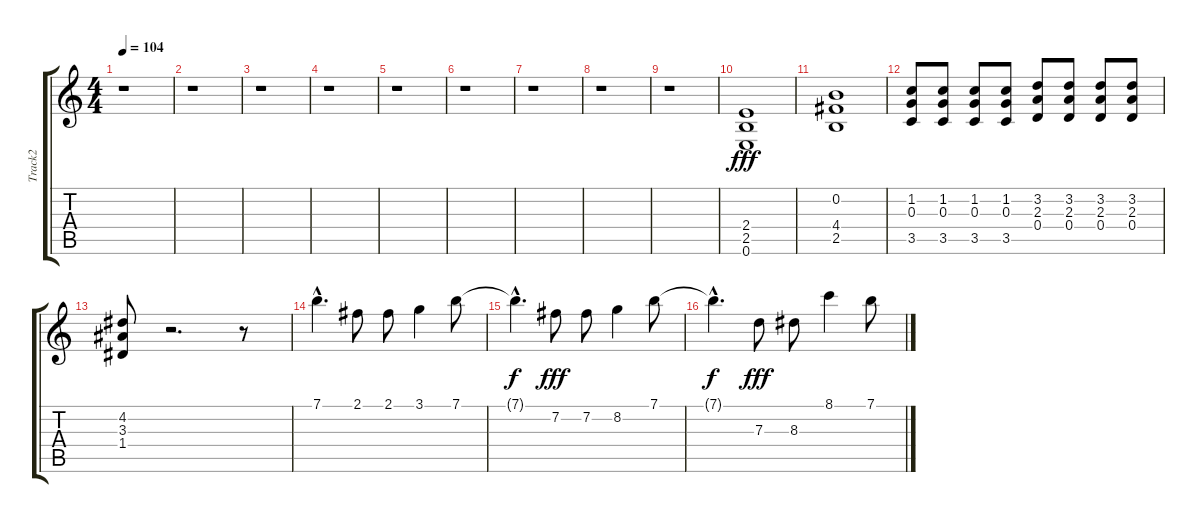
\track ("Track2" "Track2") {instrument electricguitarclean}
\staff {score tabs}
\tuning (E4 B3 G3 D3 A2 E2) {hide}
\ts (4 4)
\tempo 104
\clef g2
\ks c
r.1{dy fff} |
r.1 |
r.1 |
r.1 |
r.1 |
r.1 |
r.1 |
r.1 |
r.1 |
(2.4 2.5 0.6).1 |
(0.2 4.4 2.5).1 |
(1.2 0.3 3.5).8 (1.2 0.3 3.5).8 (1.2 0.3 3.5).8 (1.2 0.3 3.5).8 (3.2 2.3 0.4).8 (3.2 2.3 0.4).8 (3.2 2.3 0.4).8 (3.2 2.3 0.4).8 |
(4.2 3.3 1.4).8 r.2{d} r.8 |
7.1{hac}.4{d volume 16 instrument guitarharmonics} 2.1.8 2.1.8 3.1.4 7.1.8 |
7.1{hac t}.4{d dy f} 7.2.8{dy fff} 7.2.8 8.2.4 7.1.8 |
7.1{hac t}.4{d dy f} 7.3.8{dy fff} 8.3.8 8.1.4 7.1.8
